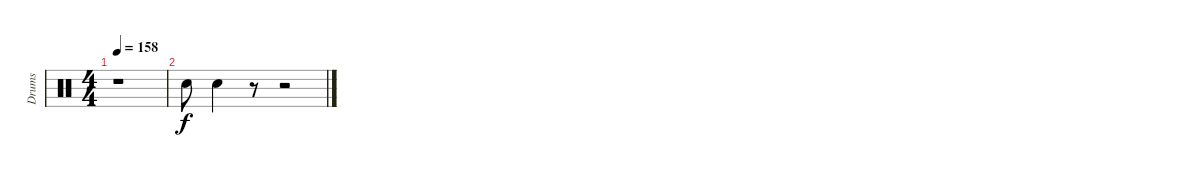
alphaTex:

\track ("Drums" "Drums") {instrument percussion}
\staff {score}
\articulation defaults
\ts (4 4)
\tempo 158
\clef neutral
\ks c
r.1{dy fff} |
"Electric Snare (hit)".8{dy f} "Electric Snare (hit)".4 r.8 r.2
